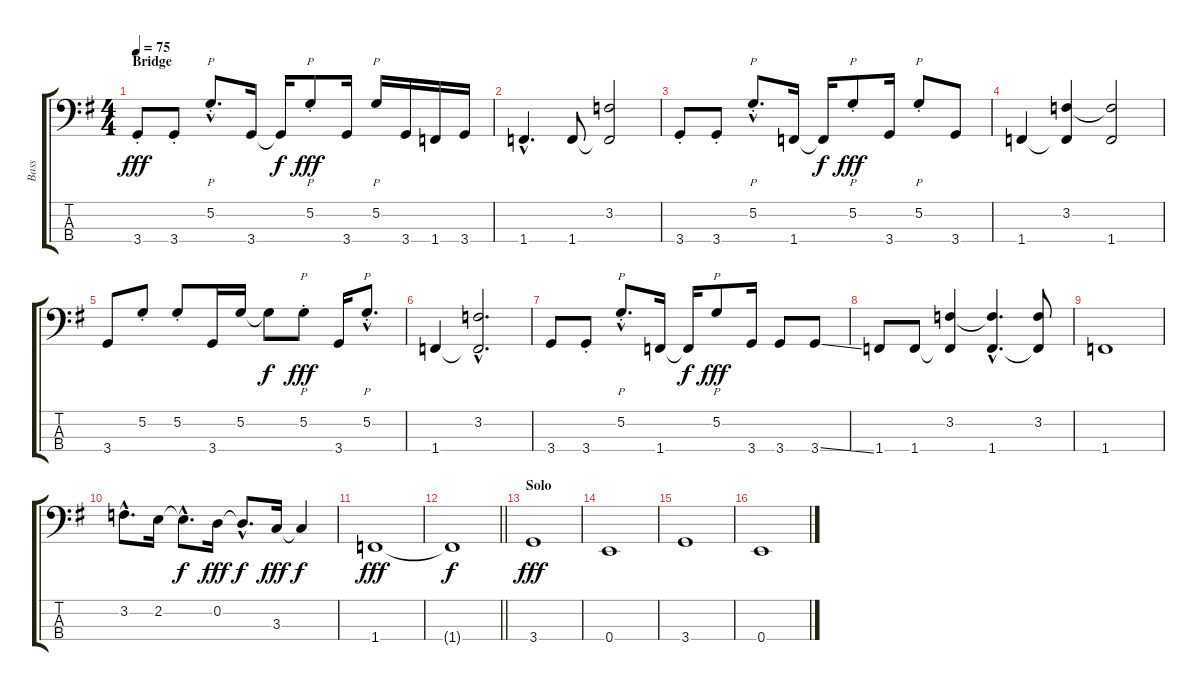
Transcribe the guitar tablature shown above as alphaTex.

\track ("Bass" "Bass") {instrument electricbassfinger}
\staff {score tabs}
\tuning (G2 D2 A1 E1) {hide}
\ts (4 4)
\section ("" "Bridge")
\tempo 75
\clef f4
\ks g
3.4{st}.8{dy fff} 3.4{st}.8 5.2{hac st}.8{p d} 3.4.16 3.4{t}.16{dy f} 5.2{st}.8{p dy fff} 3.4.16 5.2.16{p} 3.4.16 1.4.16 3.4.16 |
1.4{hac}.4{d} 1.4.8 (3.2 1.4{t}).2 |
3.4{st}.8 3.4{st}.8 5.2{hac st}.8{p d} 1.4.16 1.4{t}.16{dy f} 5.2{st}.8{p dy fff} 3.4.16 5.2{st}.8{p} 3.4.8 |
1.4.4 (3.2 1.4{t}).4 (3.2{t} 1.4).2 |
3.4.8 5.2{st}.8 5.2{st}.8 3.4.16 5.2.16 5.2{t}.8{dy f} 5.2{st}.8{p dy fff} 3.4.16 5.2{hac st}.8{p d} |
1.4.4 (3.2{hac} 1.4{hac t}).2{d} |
3.4.8 3.4{st}.8 5.2{hac st}.8{p d} 1.4.16 1.4{t}.16{dy f} 5.2.8{p dy fff} 3.4.16 3.4.8 3.4{ss}.8 |
1.4.8 1.4.8 (3.2 1.4{t}).4 (3.2{hac t} 1.4{hac}).4{d} (3.2 1.4{t}).8 |
1.4.1 |
3.2{hac}.8{d} 2.2.16 2.2{hac t}.8{d dy f} 0.2.16{dy fff} 0.2{hac t}.8{d dy f} 3.3.16{dy fff} 3.3{t}.4{dy f} |
1.4.1{dy fff} |
\barLineRight lightlight
1.4{t}.1{dy f} |
\section ("" "Solo")
3.4.1{dy fff} |
0.4.1 |
3.4.1 |
0.4.1
